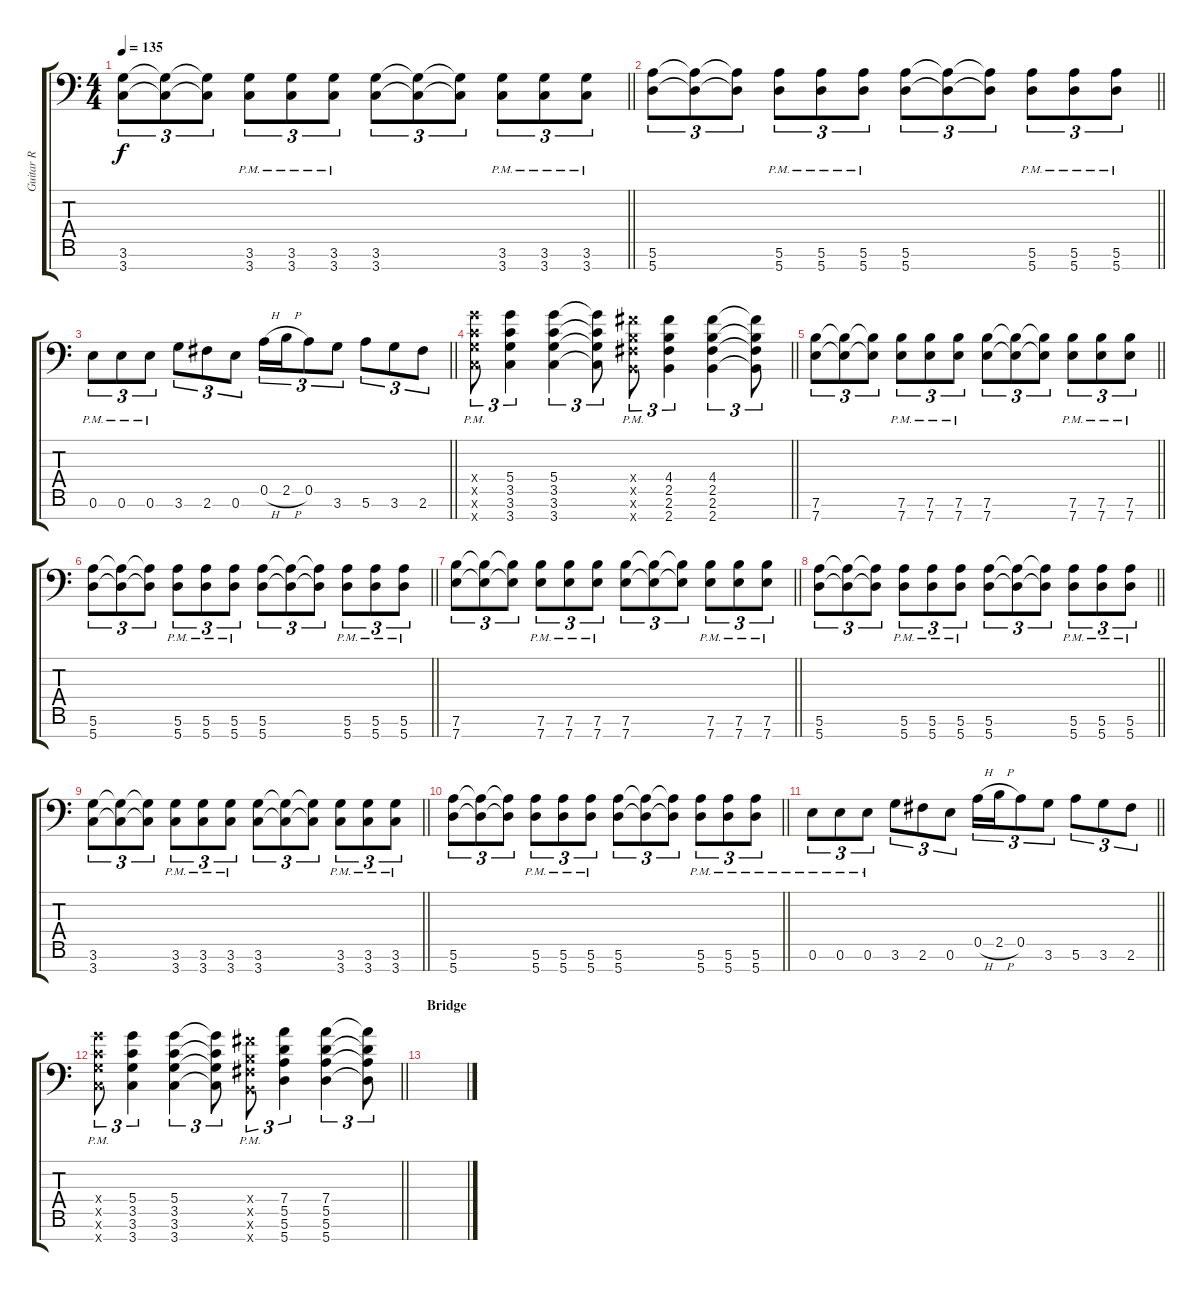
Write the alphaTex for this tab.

\track ("Guitar R" "Guitar R") {instrument distortionguitar}
\staff {score tabs}
\tuning (E4 B3 G3 D3 A2 E2 A1) {hide}
\ts (4 4)
\tempo 135
\clef f4
\barLineRight lightlight
\ks c
(3.6 3.7).8{tu (3 2) dy f} (3.6{t} 3.7{t}).8{tu (3 2)} (3.6{t} 3.7{t}).8{tu (3 2)} (3.6{pm} 3.7{pm}).8{tu (3 2)} (3.6{pm} 3.7{pm}).8{tu (3 2)} (3.6{pm} 3.7{pm}).8{tu (3 2)} (3.6 3.7).8{tu (3 2)} (3.6{t} 3.7{t}).8{tu (3 2)} (3.6{t} 3.7{t}).8{tu (3 2)} (3.6{pm} 3.7{pm}).8{tu (3 2)} (3.6{pm} 3.7{pm}).8{tu (3 2)} (3.6{pm} 3.7{pm}).8{tu (3 2)} |
\barLineRight lightlight
(5.6 5.7).8{tu (3 2)} (5.6{t} 5.7{t}).8{tu (3 2)} (5.6{t} 5.7{t}).8{tu (3 2)} (5.6{pm} 5.7{pm}).8{tu (3 2)} (5.6{pm} 5.7{pm}).8{tu (3 2)} (5.6{pm} 5.7{pm}).8{tu (3 2)} (5.6 5.7).8{tu (3 2)} (5.6{t} 5.7{t}).8{tu (3 2)} (5.6{t} 5.7{t}).8{tu (3 2)} (5.6{pm} 5.7{pm}).8{tu (3 2)} (5.6{pm} 5.7{pm}).8{tu (3 2)} (5.6{pm} 5.7{pm}).8{tu (3 2)} |
\barLineRight lightlight
0.6{pm}.8{tu (3 2)} 0.6{pm}.8{tu (3 2)} 0.6{pm}.8{tu (3 2)} 3.6.8{tu (3 2)} 2.6.8{tu (3 2)} 0.6.8{tu (3 2)} 0.5{h}.16{tu (3 2)} 2.5{h}.16{tu (3 2)} 0.5.8{tu (3 2)} 3.6.8{tu (3 2)} 5.6.8{tu (3 2)} 3.6.8{tu (3 2)} 2.6.8{tu (3 2)} |
\barLineRight lightlight
(5.4{pm x} 3.5{pm x} 3.6{pm x} 3.7{pm x}).8{tu (3 2)} (5.4 3.5 3.6 3.7).4{tu (3 2)} (5.4 3.5 3.6 3.7).4{tu (3 2)} (5.4{t} 3.5{t} 3.6{t} 3.7{t}).8{tu (3 2)} (4.4{pm x} 2.5{pm x} 2.6{pm x} 2.7{pm x}).8{tu (3 2)} (4.4 2.5 2.6 2.7).4{tu (3 2)} (4.4 2.5 2.6 2.7).4{tu (3 2)} (4.4{t} 2.5{t} 2.6{t} 2.7{t}).8{tu (3 2)} |
\barLineRight lightlight
(7.6 7.7).8{tu (3 2)} (7.6{t} 7.7{t}).8{tu (3 2)} (7.6{t} 7.7{t}).8{tu (3 2)} (7.6{pm} 7.7{pm}).8{tu (3 2)} (7.6{pm} 7.7{pm}).8{tu (3 2)} (7.6{pm} 7.7{pm}).8{tu (3 2)} (7.6 7.7).8{tu (3 2)} (7.6{t} 7.7{t}).8{tu (3 2)} (7.6{t} 7.7{t}).8{tu (3 2)} (7.6{pm} 7.7{pm}).8{tu (3 2)} (7.6{pm} 7.7{pm}).8{tu (3 2)} (7.6{pm} 7.7{pm}).8{tu (3 2)} |
\barLineRight lightlight
(5.6 5.7).8{tu (3 2)} (5.6{t} 5.7{t}).8{tu (3 2)} (5.6{t} 5.7{t}).8{tu (3 2)} (5.6{pm} 5.7{pm}).8{tu (3 2)} (5.6{pm} 5.7{pm}).8{tu (3 2)} (5.6{pm} 5.7{pm}).8{tu (3 2)} (5.6 5.7).8{tu (3 2)} (5.6{t} 5.7{t}).8{tu (3 2)} (5.6{t} 5.7{t}).8{tu (3 2)} (5.6{pm} 5.7{pm}).8{tu (3 2)} (5.6{pm} 5.7{pm}).8{tu (3 2)} (5.6{pm} 5.7{pm}).8{tu (3 2)} |
\barLineRight lightlight
(7.6 7.7).8{tu (3 2)} (7.6{t} 7.7{t}).8{tu (3 2)} (7.6{t} 7.7{t}).8{tu (3 2)} (7.6{pm} 7.7{pm}).8{tu (3 2)} (7.6{pm} 7.7{pm}).8{tu (3 2)} (7.6{pm} 7.7{pm}).8{tu (3 2)} (7.6 7.7).8{tu (3 2)} (7.6{t} 7.7{t}).8{tu (3 2)} (7.6{t} 7.7{t}).8{tu (3 2)} (7.6{pm} 7.7{pm}).8{tu (3 2)} (7.6{pm} 7.7{pm}).8{tu (3 2)} (7.6{pm} 7.7{pm}).8{tu (3 2)} |
\barLineRight lightlight
(5.6 5.7).8{tu (3 2)} (5.6{t} 5.7{t}).8{tu (3 2)} (5.6{t} 5.7{t}).8{tu (3 2)} (5.6{pm} 5.7{pm}).8{tu (3 2)} (5.6{pm} 5.7{pm}).8{tu (3 2)} (5.6{pm} 5.7{pm}).8{tu (3 2)} (5.6 5.7).8{tu (3 2)} (5.6{t} 5.7{t}).8{tu (3 2)} (5.6{t} 5.7{t}).8{tu (3 2)} (5.6{pm} 5.7{pm}).8{tu (3 2)} (5.6{pm} 5.7{pm}).8{tu (3 2)} (5.6{pm} 5.7{pm}).8{tu (3 2)} |
\barLineRight lightlight
(3.6 3.7).8{tu (3 2)} (3.6{t} 3.7{t}).8{tu (3 2)} (3.6{t} 3.7{t}).8{tu (3 2)} (3.6{pm} 3.7{pm}).8{tu (3 2)} (3.6{pm} 3.7{pm}).8{tu (3 2)} (3.6{pm} 3.7{pm}).8{tu (3 2)} (3.6 3.7).8{tu (3 2)} (3.6{t} 3.7{t}).8{tu (3 2)} (3.6{t} 3.7{t}).8{tu (3 2)} (3.6{pm} 3.7{pm}).8{tu (3 2)} (3.6{pm} 3.7{pm}).8{tu (3 2)} (3.6{pm} 3.7{pm}).8{tu (3 2)} |
\barLineRight lightlight
(5.6 5.7).8{tu (3 2)} (5.6{t} 5.7{t}).8{tu (3 2)} (5.6{t} 5.7{t}).8{tu (3 2)} (5.6{pm} 5.7{pm}).8{tu (3 2)} (5.6{pm} 5.7{pm}).8{tu (3 2)} (5.6{pm} 5.7{pm}).8{tu (3 2)} (5.6 5.7).8{tu (3 2)} (5.6{t} 5.7{t}).8{tu (3 2)} (5.6{t} 5.7{t}).8{tu (3 2)} (5.6{pm} 5.7{pm}).8{tu (3 2)} (5.6{pm} 5.7{pm}).8{tu (3 2)} (5.6{pm} 5.7{pm}).8{tu (3 2)} |
\barLineRight lightlight
0.6{pm}.8{tu (3 2)} 0.6{pm}.8{tu (3 2)} 0.6{pm}.8{tu (3 2)} 3.6.8{tu (3 2)} 2.6.8{tu (3 2)} 0.6.8{tu (3 2)} 0.5{h}.16{tu (3 2)} 2.5{h}.16{tu (3 2)} 0.5.8{tu (3 2)} 3.6.8{tu (3 2)} 5.6.8{tu (3 2)} 3.6.8{tu (3 2)} 2.6.8{tu (3 2)} |
\barLineRight lightlight
(5.4{pm x} 3.5{pm x} 3.6{pm x} 3.7{pm x}).8{tu (3 2)} (5.4 3.5 3.6 3.7).4{tu (3 2)} (5.4 3.5 3.6 3.7).4{tu (3 2)} (5.4{t} 3.5{t} 3.6{t} 3.7{t}).8{tu (3 2)} (4.4{pm x} 2.5{pm x} 2.6{pm x} 2.7{pm x}).8{tu (3 2)} (7.4 5.5 5.6 5.7).4{tu (3 2)} (7.4 5.5 5.6 5.7).4{tu (3 2)} (7.4{t} 5.5{t} 5.6{t} 5.7{t}).8{tu (3 2)} |
\section ("" "Bridge")
